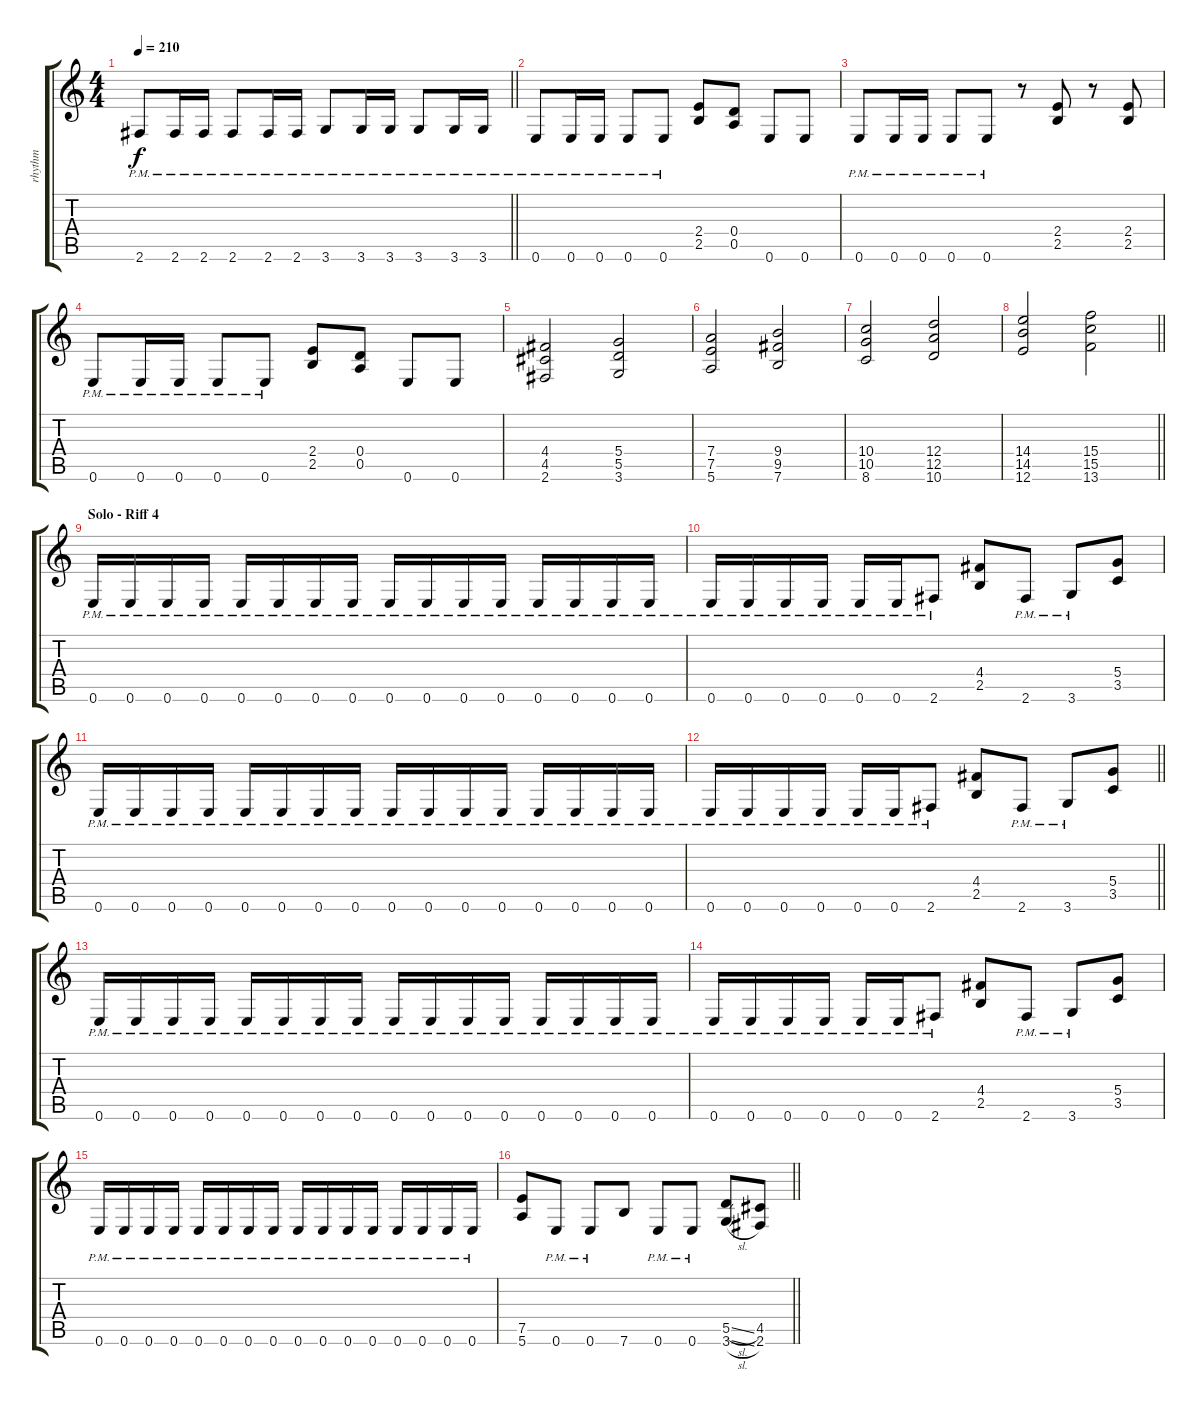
\track ("rhythm" "rhythm") {instrument distortionguitar}
\staff {score tabs}
\tuning (E4 B3 G3 D3 A2 E2) {hide}
\ts (4 4)
\tempo 210
\clef g2
\barLineRight lightlight
\ks c
2.6{pm}.8{dy f} 2.6{pm}.16 2.6{pm}.16 2.6{pm}.8 2.6{pm}.16 2.6{pm}.16 3.6{pm}.8 3.6{pm}.16 3.6{pm}.16 3.6{pm}.8 3.6{pm}.16 3.6{pm}.16 |
0.6{pm}.8 0.6{pm}.16 0.6{pm}.16 0.6{pm}.8 0.6{pm}.8 (2.4 2.5).8 (0.4 0.5).8 0.6.8 0.6.8 |
0.6{pm}.8 0.6{pm}.16 0.6{pm}.16 0.6{pm}.8 0.6{pm}.8 r.8 (2.4 2.5).8 r.8 (2.4 2.5).8 |
0.6{pm}.8 0.6{pm}.16 0.6{pm}.16 0.6{pm}.8 0.6{pm}.8 (2.4 2.5).8 (0.4 0.5).8 0.6.8 0.6.8 |
(4.4 4.5 2.6).2 (5.4 5.5 3.6).2 |
(7.4 7.5 5.6).2 (9.4 9.5 7.6).2 |
(10.4 10.5 8.6).2 (12.4 12.5 10.6).2 |
\barLineRight lightlight
(14.4 14.5 12.6).2 (15.4 15.5 13.6).2 |
\section ("" "Solo - Riff 4")
0.6{pm}.16 0.6{pm}.16 0.6{pm}.16 0.6{pm}.16 0.6{pm}.16 0.6{pm}.16 0.6{pm}.16 0.6{pm}.16 0.6{pm}.16 0.6{pm}.16 0.6{pm}.16 0.6{pm}.16 0.6{pm}.16 0.6{pm}.16 0.6{pm}.16 0.6{pm}.16 |
0.6{pm}.16 0.6{pm}.16 0.6{pm}.16 0.6{pm}.16 0.6{pm}.16 0.6{pm}.16 2.6{pm}.8 (4.4 2.5).8 2.6{pm}.8 3.6{pm}.8 (5.4 3.5).8 |
0.6{pm}.16 0.6{pm}.16 0.6{pm}.16 0.6{pm}.16 0.6{pm}.16 0.6{pm}.16 0.6{pm}.16 0.6{pm}.16 0.6{pm}.16 0.6{pm}.16 0.6{pm}.16 0.6{pm}.16 0.6{pm}.16 0.6{pm}.16 0.6{pm}.16 0.6{pm}.16 |
\barLineRight lightlight
0.6{pm}.16 0.6{pm}.16 0.6{pm}.16 0.6{pm}.16 0.6{pm}.16 0.6{pm}.16 2.6{pm}.8 (4.4 2.5).8 2.6{pm}.8 3.6{pm}.8 (5.4 3.5).8 |
0.6{pm}.16 0.6{pm}.16 0.6{pm}.16 0.6{pm}.16 0.6{pm}.16 0.6{pm}.16 0.6{pm}.16 0.6{pm}.16 0.6{pm}.16 0.6{pm}.16 0.6{pm}.16 0.6{pm}.16 0.6{pm}.16 0.6{pm}.16 0.6{pm}.16 0.6{pm}.16 |
0.6{pm}.16 0.6{pm}.16 0.6{pm}.16 0.6{pm}.16 0.6{pm}.16 0.6{pm}.16 2.6{pm}.8 (4.4 2.5).8 2.6{pm}.8 3.6{pm}.8 (5.4 3.5).8 |
0.6{pm}.16 0.6{pm}.16 0.6{pm}.16 0.6{pm}.16 0.6{pm}.16 0.6{pm}.16 0.6{pm}.16 0.6{pm}.16 0.6{pm}.16 0.6{pm}.16 0.6{pm}.16 0.6{pm}.16 0.6{pm}.16 0.6{pm}.16 0.6{pm}.16 0.6{pm}.16 |
\barLineRight lightlight
(7.5 5.6).8 0.6{pm}.8 0.6{pm}.8 7.6.8 0.6{pm}.8 0.6{pm}.8 (5.5{sl} 3.6{sl}).8 (4.5 2.6).8
